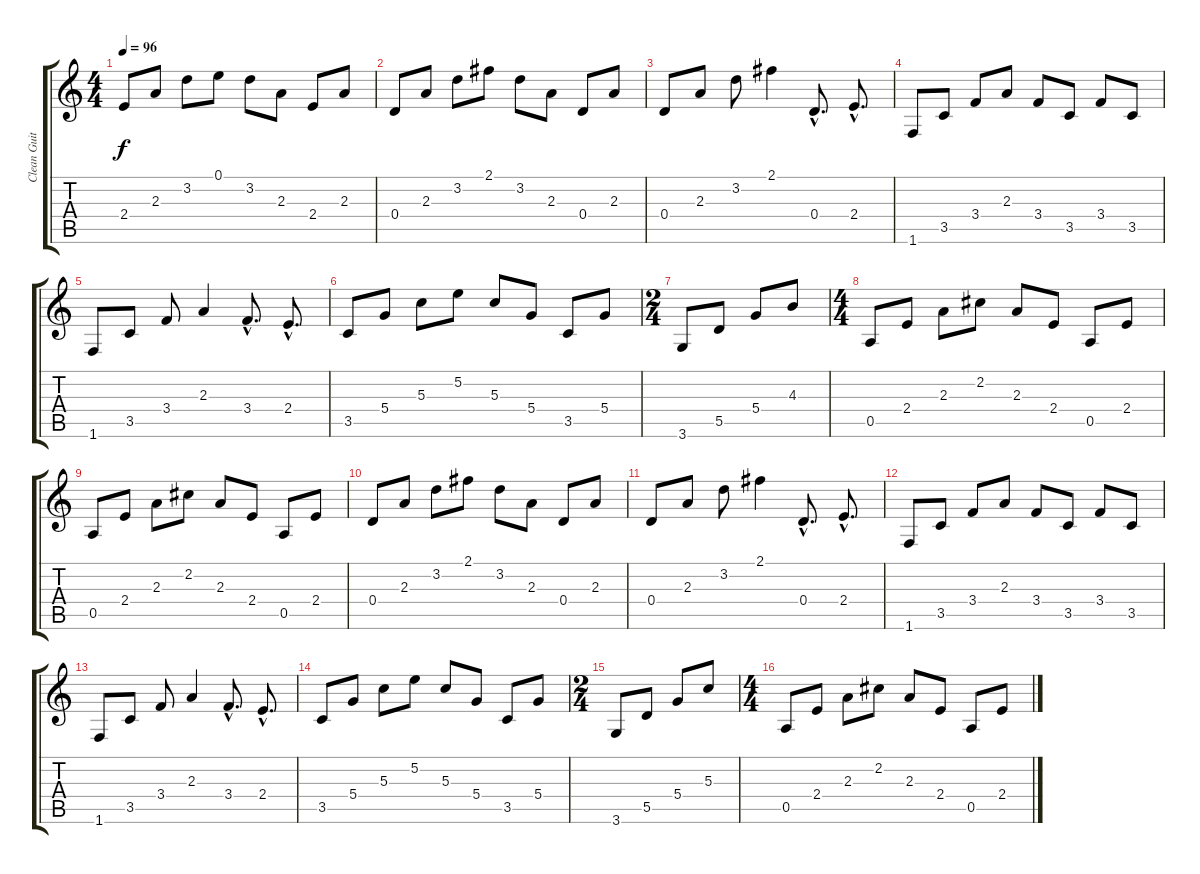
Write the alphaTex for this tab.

\track ("Clean Guitar" "Clean Guit") {instrument electricguitarclean}
\staff {score tabs}
\tuning (E4 B3 G3 D3 A2 E2) {hide}
\ts (4 4)
\tempo 96
\clef g2
\ks c
2.4.8{dy f} 2.3.8 3.2.8 0.1.8 3.2.8 2.3.8 2.4.8 2.3.8 |
0.4.8 2.3.8 3.2.8 2.1.8 3.2.8 2.3.8 0.4.8 2.3.8 |
0.4.8 2.3.8 3.2.8 2.1.4 0.4{hac}.8{d} 2.4{hac}.8{d} |
1.6.8 3.5.8 3.4.8 2.3.8 3.4.8 3.5.8 3.4.8 3.5.8 |
1.6.8 3.5.8 3.4.8 2.3.4 3.4{hac}.8{d} 2.4{hac}.8{d} |
3.5.8 5.4.8 5.3.8 5.2.8 5.3.8 5.4.8 3.5.8 5.4.8 |
\ts (2 4)
3.6.8 5.5.8 5.4.8 4.3.8 |
\ts (4 4)
0.5.8 2.4.8 2.3.8 2.2.8 2.3.8 2.4.8 0.5.8 2.4.8 |
0.5.8 2.4.8 2.3.8 2.2.8 2.3.8 2.4.8 0.5.8 2.4.8 |
0.4.8 2.3.8 3.2.8 2.1.8 3.2.8 2.3.8 0.4.8 2.3.8 |
0.4.8 2.3.8 3.2.8 2.1.4 0.4{hac}.8{d} 2.4{hac}.8{d} |
1.6.8 3.5.8 3.4.8 2.3.8 3.4.8 3.5.8 3.4.8 3.5.8 |
1.6.8 3.5.8 3.4.8 2.3.4 3.4{hac}.8{d} 2.4{hac}.8{d} |
3.5.8 5.4.8 5.3.8 5.2.8 5.3.8 5.4.8 3.5.8 5.4.8 |
\ts (2 4)
3.6.8 5.5.8 5.4.8 5.3.8 |
\ts (4 4)
0.5.8 2.4.8 2.3.8 2.2.8 2.3.8 2.4.8 0.5.8 2.4.8
